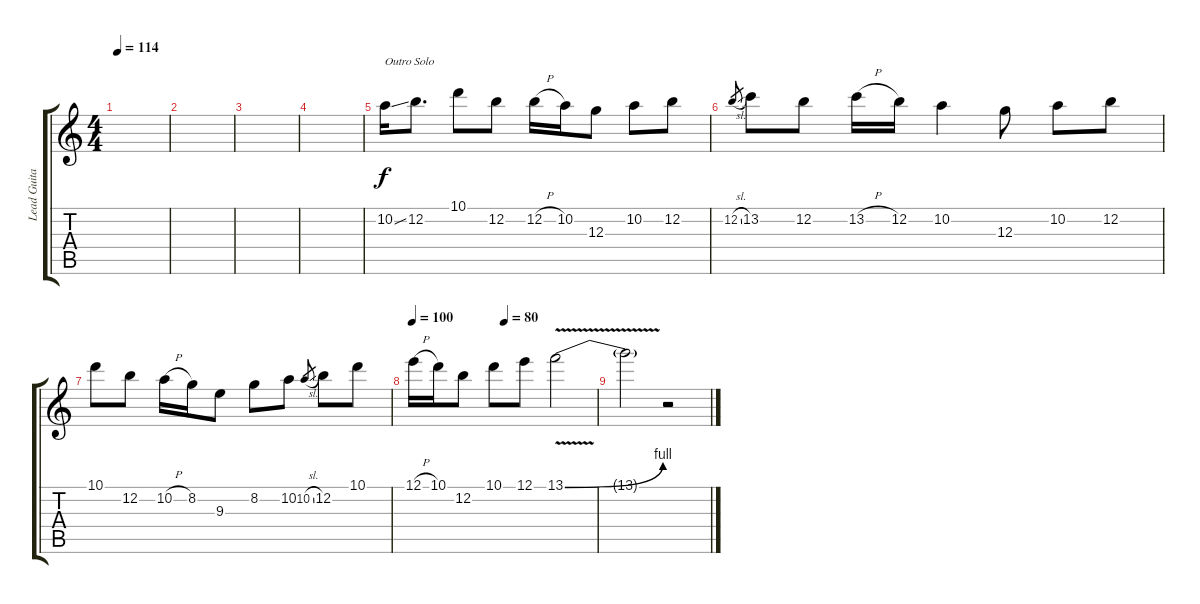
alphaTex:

\track ("Lead Guitar" "Lead Guita") {instrument distortionguitar}
\staff {score tabs}
\tuning (E4 B3 G3 D3 A2 E2) {hide}
\ts (4 4)
\tempo 114
\clef g2
\ks c
|
|
|
|
10.2{ss}.16{txt "Outro Solo"} 12.2.8{d} 10.1.8 12.2.8 12.2{h}.16 10.2.16 12.3.8 10.2.8 12.2.8 |
12.2{sl}.8{gr} 13.2.8 12.2.8 13.2{h}.16 12.2.16 10.2.4 12.3.8 10.2.8 12.2.8 |
10.1.8 12.2.8 10.2{h}.16 8.2.16 9.3.8 8.2.8 10.2.8 10.2{sl}.8{gr} 12.2.8 10.1.8 |
\tempo 100
\tempo (80 0.5)
12.1{h}.16 10.1.16 12.2.8 10.1.8 12.1.8 13.1{be (bend 0 0 60 4) v}.2 |
13.1{t}.2 r.2
